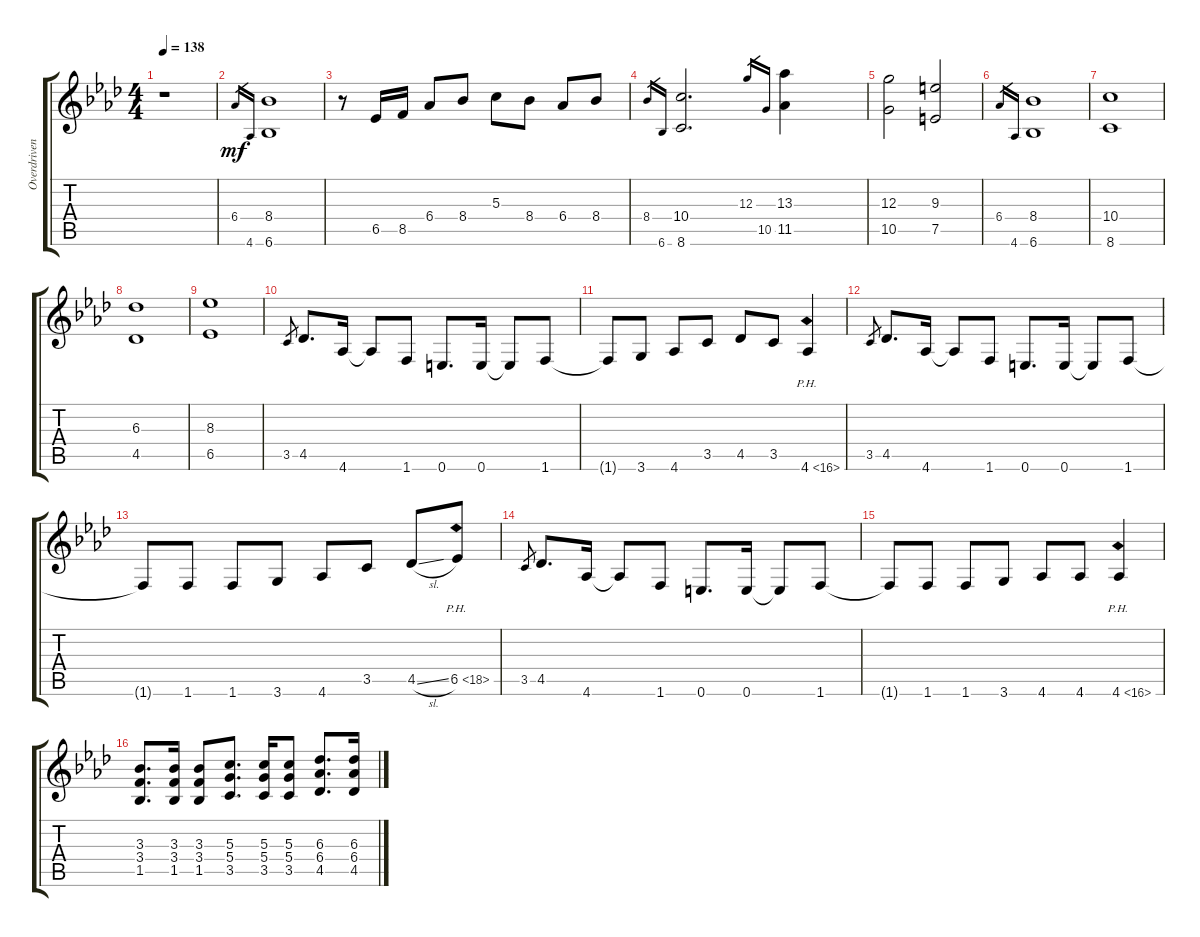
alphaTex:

\track ("Overdriven Guitar" "Overdriven") {instrument overdrivenguitar}
\staff {score tabs}
\tuning (E4 B3 G3 D3 A2 E2) {hide}
\ts (4 4)
\tempo 138
\clef g2
\ks ab
r.1{dy mf} |
6.4.16{gr} 4.6.16{gr} (8.4 6.6).1 |
r.8 6.5.16 8.5.16 6.4.8 8.4.8 5.3.8 8.4.8 6.4.8 8.4.8 |
8.4.16{gr} 6.6.16{gr} (10.4 8.6).2{d} 12.3.16{gr} 10.5.16{gr} (13.3 11.5).4 |
(12.3 10.5).2 (9.3 7.5).2 |
6.4.16{gr} 4.6.16{gr} (8.4 6.6).1 |
(10.4 8.6).1 |
(6.3 4.5).1 |
(8.3 6.5).1 |
3.5.8{gr} 4.5.8{d} 4.6.16 4.6{t}.8 1.6.8 0.6.8{d} 0.6.16 0.6{t}.8 1.6.8 |
1.6{t}.8 3.6.8 4.6.8 3.5.8 4.5.8 3.5.8 4.6{ph 12}.4 |
3.5.8{gr} 4.5.8{d} 4.6.16 4.6{t}.8 1.6.8 0.6.8{d} 0.6.16 0.6{t}.8 1.6.8 |
1.6{t}.8 1.6.8 1.6.8 3.6.8 4.6.8 3.5.8 4.5{sl}.8 6.5{ph 12}.8 |
3.5.8{gr} 4.5.8{d} 4.6.16 4.6{t}.8 1.6.8 0.6.8{d} 0.6.16 0.6{t}.8 1.6.8 |
1.6{t}.8 1.6.8 1.6.8 3.6.8 4.6.8 4.6.8 4.6{ph 12}.4 |
(3.3 3.4 1.5).8{d} (3.3 3.4 1.5).16 (3.3 3.4 1.5).8 (5.3 5.4 3.5).8{d} (5.3 5.4 3.5).16 (5.3 5.4 3.5).8 (6.3 6.4 4.5).8{d} (6.3 6.4 4.5).16
